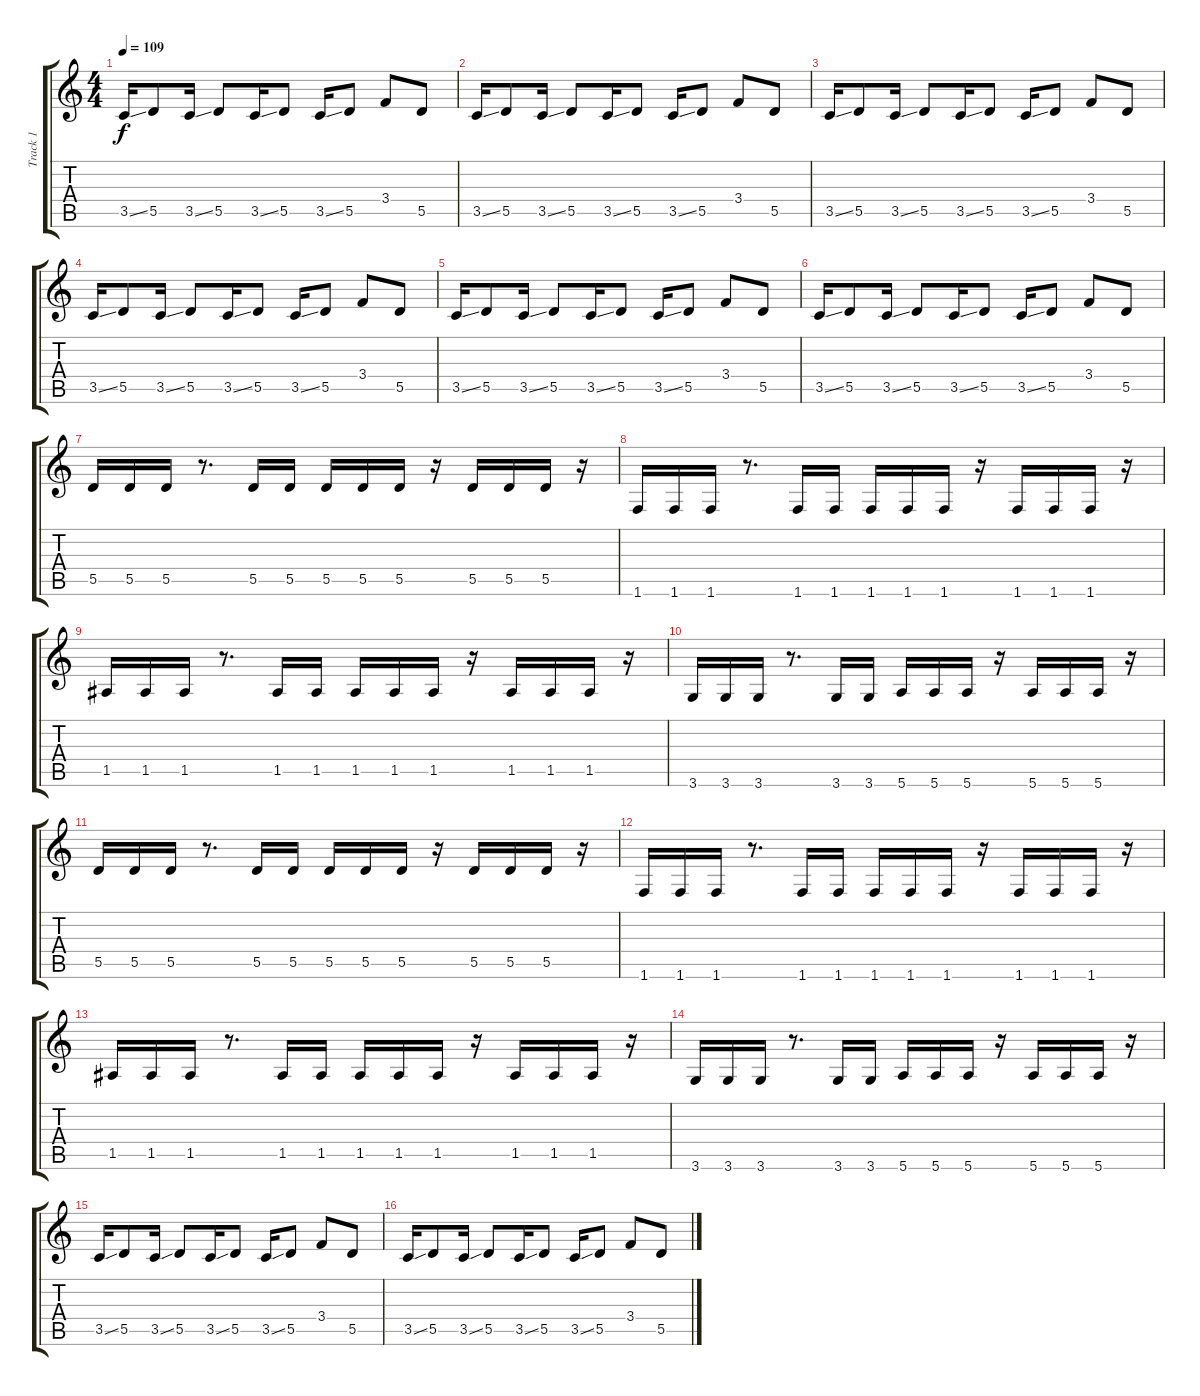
\track ("Track 1" "Track 1") {instrument overdrivenguitar}
\staff {score tabs}
\tuning (E4 B3 G3 D3 A2 E2) {hide}
\ts (4 4)
\tempo 109
\clef g2
\ks c
3.5{ss}.16{dy f} 5.5.8 3.5{ss}.16 5.5.8 3.5{ss}.16 5.5.8 3.5{ss}.16 5.5.8 3.4.8 5.5.8 |
3.5{ss}.16 5.5.8 3.5{ss}.16 5.5.8 3.5{ss}.16 5.5.8 3.5{ss}.16 5.5.8 3.4.8 5.5.8 |
3.5{ss}.16 5.5.8 3.5{ss}.16 5.5.8 3.5{ss}.16 5.5.8 3.5{ss}.16 5.5.8 3.4.8 5.5.8 |
3.5{ss}.16 5.5.8 3.5{ss}.16 5.5.8 3.5{ss}.16 5.5.8 3.5{ss}.16 5.5.8 3.4.8 5.5.8 |
3.5{ss}.16 5.5.8 3.5{ss}.16 5.5.8 3.5{ss}.16 5.5.8 3.5{ss}.16 5.5.8 3.4.8 5.5.8 |
3.5{ss}.16 5.5.8 3.5{ss}.16 5.5.8 3.5{ss}.16 5.5.8 3.5{ss}.16 5.5.8 3.4.8 5.5.8 |
5.5.16 5.5.16 5.5.16 r.8{d} 5.5.16 5.5.16 5.5.16 5.5.16 5.5.16 r.16 5.5.16 5.5.16 5.5.16 r.16 |
1.6.16 1.6.16 1.6.16 r.8{d} 1.6.16 1.6.16 1.6.16 1.6.16 1.6.16 r.16 1.6.16 1.6.16 1.6.16 r.16 |
1.5.16 1.5.16 1.5.16 r.8{d} 1.5.16 1.5.16 1.5.16 1.5.16 1.5.16 r.16 1.5.16 1.5.16 1.5.16 r.16 |
3.6.16 3.6.16 3.6.16 r.8{d} 3.6.16 3.6.16 5.6.16 5.6.16 5.6.16 r.16 5.6.16 5.6.16 5.6.16 r.16 |
5.5.16 5.5.16 5.5.16 r.8{d} 5.5.16 5.5.16 5.5.16 5.5.16 5.5.16 r.16 5.5.16 5.5.16 5.5.16 r.16 |
1.6.16 1.6.16 1.6.16 r.8{d} 1.6.16 1.6.16 1.6.16 1.6.16 1.6.16 r.16 1.6.16 1.6.16 1.6.16 r.16 |
1.5.16 1.5.16 1.5.16 r.8{d} 1.5.16 1.5.16 1.5.16 1.5.16 1.5.16 r.16 1.5.16 1.5.16 1.5.16 r.16 |
3.6.16 3.6.16 3.6.16 r.8{d} 3.6.16 3.6.16 5.6.16 5.6.16 5.6.16 r.16 5.6.16 5.6.16 5.6.16 r.16 |
3.5{ss}.16 5.5.8 3.5{ss}.16 5.5.8 3.5{ss}.16 5.5.8 3.5{ss}.16 5.5.8 3.4.8 5.5.8 |
3.5{ss}.16 5.5.8 3.5{ss}.16 5.5.8 3.5{ss}.16 5.5.8 3.5{ss}.16 5.5.8 3.4.8 5.5.8
